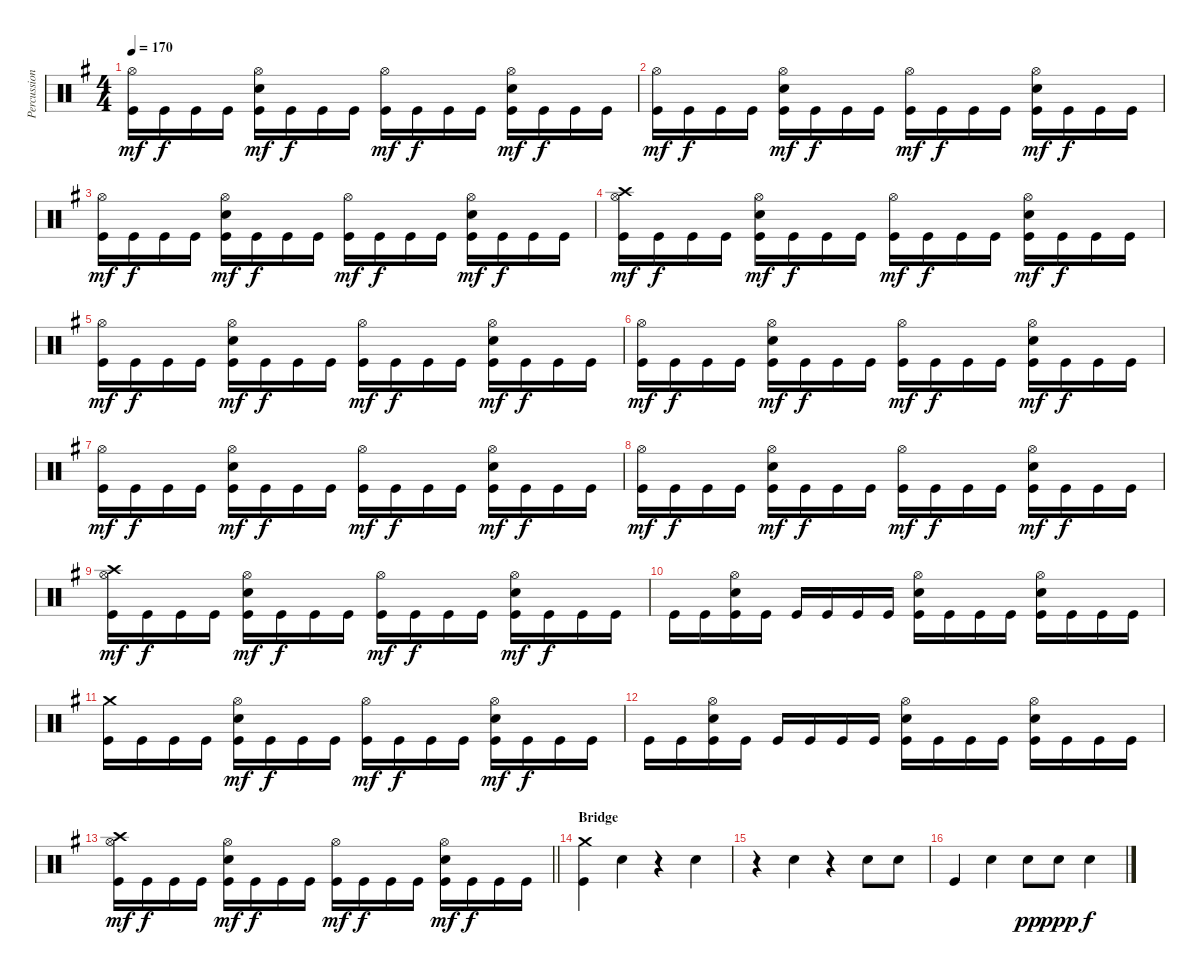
\track ("Percussion" "Percussion") {instrument percussion}
\staff {score}
\articulation defaults
\ts (4 4)
\tempo 170
\clef neutral
\ks g
("Hi-Hat (open)" "Kick (hit)").16{dy mf} "Kick (hit)".16{dy f} "Kick (hit)".16 "Kick (hit)".16 ("Hi-Hat (open)" "Snare (hit) 2" "Kick (hit)").16{dy mf} "Kick (hit)".16{dy f} "Kick (hit)".16 "Kick (hit)".16 ("Hi-Hat (open)" "Kick (hit)").16{dy mf} "Kick (hit)".16{dy f} "Kick (hit)".16 "Kick (hit)".16 ("Hi-Hat (open)" "Snare (hit) 2" "Kick (hit)").16{dy mf} "Kick (hit)".16{dy f} "Kick (hit)".16 "Kick (hit)".16 |
("Hi-Hat (open)" "Kick (hit)").16{dy mf} "Kick (hit)".16{dy f} "Kick (hit)".16 "Kick (hit)".16 ("Hi-Hat (open)" "Snare (hit) 2" "Kick (hit)").16{dy mf} "Kick (hit)".16{dy f} "Kick (hit)".16 "Kick (hit)".16 ("Hi-Hat (open)" "Kick (hit)").16{dy mf} "Kick (hit)".16{dy f} "Kick (hit)".16 "Kick (hit)".16 ("Hi-Hat (open)" "Snare (hit) 2" "Kick (hit)").16{dy mf} "Kick (hit)".16{dy f} "Kick (hit)".16 "Kick (hit)".16 |
("Hi-Hat (open)" "Kick (hit)").16{dy mf} "Kick (hit)".16{dy f} "Kick (hit)".16 "Kick (hit)".16 ("Hi-Hat (open)" "Snare (hit) 2" "Kick (hit)").16{dy mf} "Kick (hit)".16{dy f} "Kick (hit)".16 "Kick (hit)".16 ("Hi-Hat (open)" "Kick (hit)").16{dy mf} "Kick (hit)".16{dy f} "Kick (hit)".16 "Kick (hit)".16 ("Hi-Hat (open)" "Snare (hit) 2" "Kick (hit)").16{dy mf} "Kick (hit)".16{dy f} "Kick (hit)".16 "Kick (hit)".16 |
("Crash high (hit)" "Hi-Hat (open)" "Kick (hit)").16{dy mf} "Kick (hit)".16{dy f} "Kick (hit)".16 "Kick (hit)".16 ("Hi-Hat (open)" "Snare (hit) 2" "Kick (hit)").16{dy mf} "Kick (hit)".16{dy f} "Kick (hit)".16 "Kick (hit)".16 ("Hi-Hat (open)" "Kick (hit)").16{dy mf} "Kick (hit)".16{dy f} "Kick (hit)".16 "Kick (hit)".16 ("Hi-Hat (open)" "Snare (hit) 2" "Kick (hit)").16{dy mf} "Kick (hit)".16{dy f} "Kick (hit)".16 "Kick (hit)".16 |
("Hi-Hat (open)" "Kick (hit)").16{dy mf} "Kick (hit)".16{dy f} "Kick (hit)".16 "Kick (hit)".16 ("Hi-Hat (open)" "Snare (hit) 2" "Kick (hit)").16{dy mf} "Kick (hit)".16{dy f} "Kick (hit)".16 "Kick (hit)".16 ("Hi-Hat (open)" "Kick (hit)").16{dy mf} "Kick (hit)".16{dy f} "Kick (hit)".16 "Kick (hit)".16 ("Hi-Hat (open)" "Snare (hit) 2" "Kick (hit)").16{dy mf} "Kick (hit)".16{dy f} "Kick (hit)".16 "Kick (hit)".16 |
("Hi-Hat (open)" "Kick (hit)").16{dy mf} "Kick (hit)".16{dy f} "Kick (hit)".16 "Kick (hit)".16 ("Hi-Hat (open)" "Snare (hit) 2" "Kick (hit)").16{dy mf} "Kick (hit)".16{dy f} "Kick (hit)".16 "Kick (hit)".16 ("Hi-Hat (open)" "Kick (hit)").16{dy mf} "Kick (hit)".16{dy f} "Kick (hit)".16 "Kick (hit)".16 ("Hi-Hat (open)" "Snare (hit) 2" "Kick (hit)").16{dy mf} "Kick (hit)".16{dy f} "Kick (hit)".16 "Kick (hit)".16 |
("Hi-Hat (open)" "Kick (hit)").16{dy mf} "Kick (hit)".16{dy f} "Kick (hit)".16 "Kick (hit)".16 ("Hi-Hat (open)" "Snare (hit) 2" "Kick (hit)").16{dy mf} "Kick (hit)".16{dy f} "Kick (hit)".16 "Kick (hit)".16 ("Hi-Hat (open)" "Kick (hit)").16{dy mf} "Kick (hit)".16{dy f} "Kick (hit)".16 "Kick (hit)".16 ("Hi-Hat (open)" "Snare (hit) 2" "Kick (hit)").16{dy mf} "Kick (hit)".16{dy f} "Kick (hit)".16 "Kick (hit)".16 |
("Hi-Hat (open)" "Kick (hit)").16{dy mf} "Kick (hit)".16{dy f} "Kick (hit)".16 "Kick (hit)".16 ("Hi-Hat (open)" "Snare (hit) 2" "Kick (hit)").16{dy mf} "Kick (hit)".16{dy f} "Kick (hit)".16 "Kick (hit)".16 ("Hi-Hat (open)" "Kick (hit)").16{dy mf} "Kick (hit)".16{dy f} "Kick (hit)".16 "Kick (hit)".16 ("Hi-Hat (open)" "Snare (hit) 2" "Kick (hit)").16{dy mf} "Kick (hit)".16{dy f} "Kick (hit)".16 "Kick (hit)".16 |
("Crash high (hit)" "Hi-Hat (open)" "Kick (hit)").16{dy mf} "Kick (hit)".16{dy f} "Kick (hit)".16 "Kick (hit)".16 ("Hi-Hat (open)" "Snare (hit) 2" "Kick (hit)").16{dy mf} "Kick (hit)".16{dy f} "Kick (hit)".16 "Kick (hit)".16 ("Hi-Hat (open)" "Kick (hit)").16{dy mf} "Kick (hit)".16{dy f} "Kick (hit)".16 "Kick (hit)".16 ("Hi-Hat (open)" "Snare (hit) 2" "Kick (hit)").16{dy mf} "Kick (hit)".16{dy f} "Kick (hit)".16 "Kick (hit)".16 |
"Kick (hit)".16 "Kick (hit)".16 ("Hi-Hat (open)" "Snare (hit) 2" "Kick (hit)").16 "Kick (hit)".16 "Kick (hit)".16 "Kick (hit)".16 "Kick (hit)".16 "Kick (hit)".16 ("Hi-Hat (open)" "Snare (hit) 2" "Kick (hit)").16 "Kick (hit)".16 "Kick (hit)".16 "Kick (hit)".16 ("Hi-Hat (open)" "Snare (hit) 2" "Kick (hit)").16 "Kick (hit)".16 "Kick (hit)".16 "Kick (hit)".16 |
("Crash medium (hit)" "Kick (hit)").16 "Kick (hit)".16 "Kick (hit)".16 "Kick (hit)".16 ("Hi-Hat (open)" "Snare (hit) 2" "Kick (hit)").16{dy mf} "Kick (hit)".16{dy f} "Kick (hit)".16 "Kick (hit)".16 ("Hi-Hat (open)" "Kick (hit)").16{dy mf} "Kick (hit)".16{dy f} "Kick (hit)".16 "Kick (hit)".16 ("Hi-Hat (open)" "Snare (hit) 2" "Kick (hit)").16{dy mf} "Kick (hit)".16{dy f} "Kick (hit)".16 "Kick (hit)".16 |
"Kick (hit)".16 "Kick (hit)".16 ("Hi-Hat (open)" "Snare (hit) 2" "Kick (hit)").16 "Kick (hit)".16 "Kick (hit)".16 "Kick (hit)".16 "Kick (hit)".16 "Kick (hit)".16 ("Hi-Hat (open)" "Snare (hit) 2" "Kick (hit)").16 "Kick (hit)".16 "Kick (hit)".16 "Kick (hit)".16 ("Hi-Hat (open)" "Snare (hit) 2" "Kick (hit)").16 "Kick (hit)".16 "Kick (hit)".16 "Kick (hit)".16 |
\barLineRight lightlight
("Crash high (hit)" "Hi-Hat (open)" "Kick (hit)").16{dy mf} "Kick (hit)".16{dy f} "Kick (hit)".16 "Kick (hit)".16 ("Hi-Hat (open)" "Snare (hit) 2" "Kick (hit)").16{dy mf} "Kick (hit)".16{dy f} "Kick (hit)".16 "Kick (hit)".16 ("Hi-Hat (open)" "Kick (hit)").16{dy mf} "Kick (hit)".16{dy f} "Kick (hit)".16 "Kick (hit)".16 ("Hi-Hat (open)" "Snare (hit) 2" "Kick (hit)").16{dy mf} "Kick (hit)".16{dy f} "Kick (hit)".16 "Kick (hit)".16 |
\section ("" "Bridge")
("Crash medium (hit)" "Kick (hit)").4 "Snare (hit) 2".4 r.4 "Snare (hit) 2".4 |
r.4 "Snare (hit) 2".4 r.4 "Snare (hit) 2".8 "Snare (hit) 2".8 |
"Kick (hit)".4 "Snare (hit) 2".4 "Snare (hit) 2".8{dy pp} "Snare (hit) 2".8{dy ppp} "Snare (hit) 2".4{dy f}
